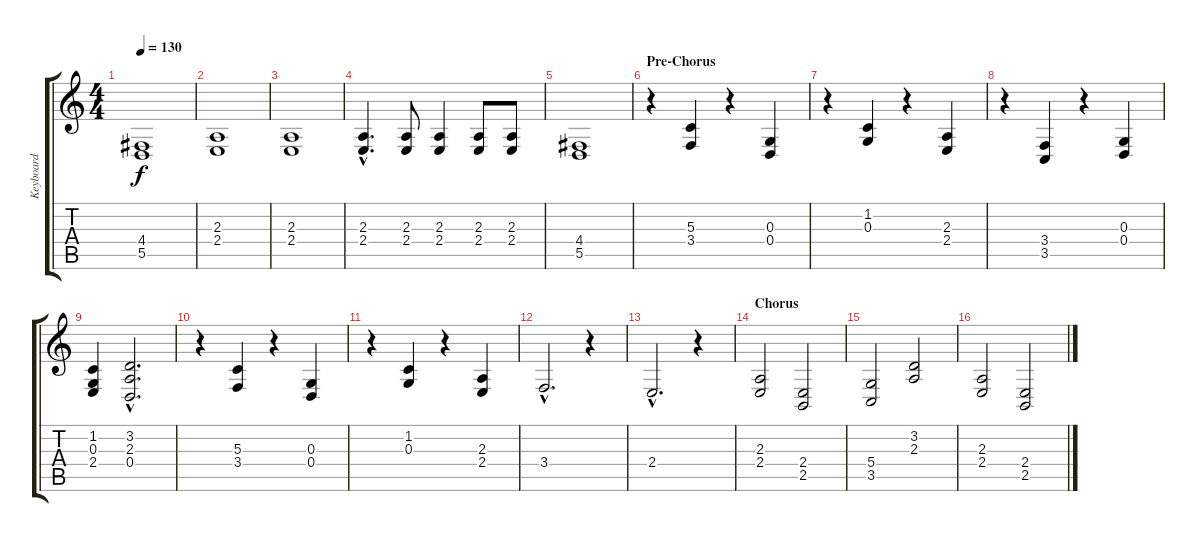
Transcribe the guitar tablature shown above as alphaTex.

\track ("Keyboard" "Keyboard") {instrument electricpiano2}
\staff {score tabs}
\tuning (E4 B3 G3 D3 A2 E2) {hide}
\ts (4 4)
\tempo 130
\clef g2
\ks c
(4.4 5.5).1{dy f} |
(2.3 2.4).1 |
(2.3 2.4).1 |
(2.3{hac} 2.4{hac}).4{d} (2.3 2.4).8 (2.3 2.4).4 (2.3 2.4).8 (2.3 2.4).8 |
(4.4 5.5).1 |
\section ("" "Pre-Chorus")
r.4 (5.3 3.4).4 r.4 (0.3 0.4).4 |
r.4 (1.2 0.3).4 r.4 (2.3 2.4).4 |
r.4 (3.4 3.5).4 r.4 (0.3 0.4).4 |
(1.2 0.3 2.4).4 (3.2{hac} 2.3{hac} 0.4{hac}).2{d} |
r.4 (5.3 3.4).4 r.4 (0.3 0.4).4 |
r.4 (1.2 0.3).4 r.4 (2.3 2.4).4 |
3.4{hac}.2{d} r.4 |
2.4{hac}.2{d} r.4 |
\section ("" "Chorus")
(2.3 2.4).2 (2.4 2.5).2 |
(5.4 3.5).2 (3.2 2.3).2 |
(2.3 2.4).2 (2.4 2.5).2
